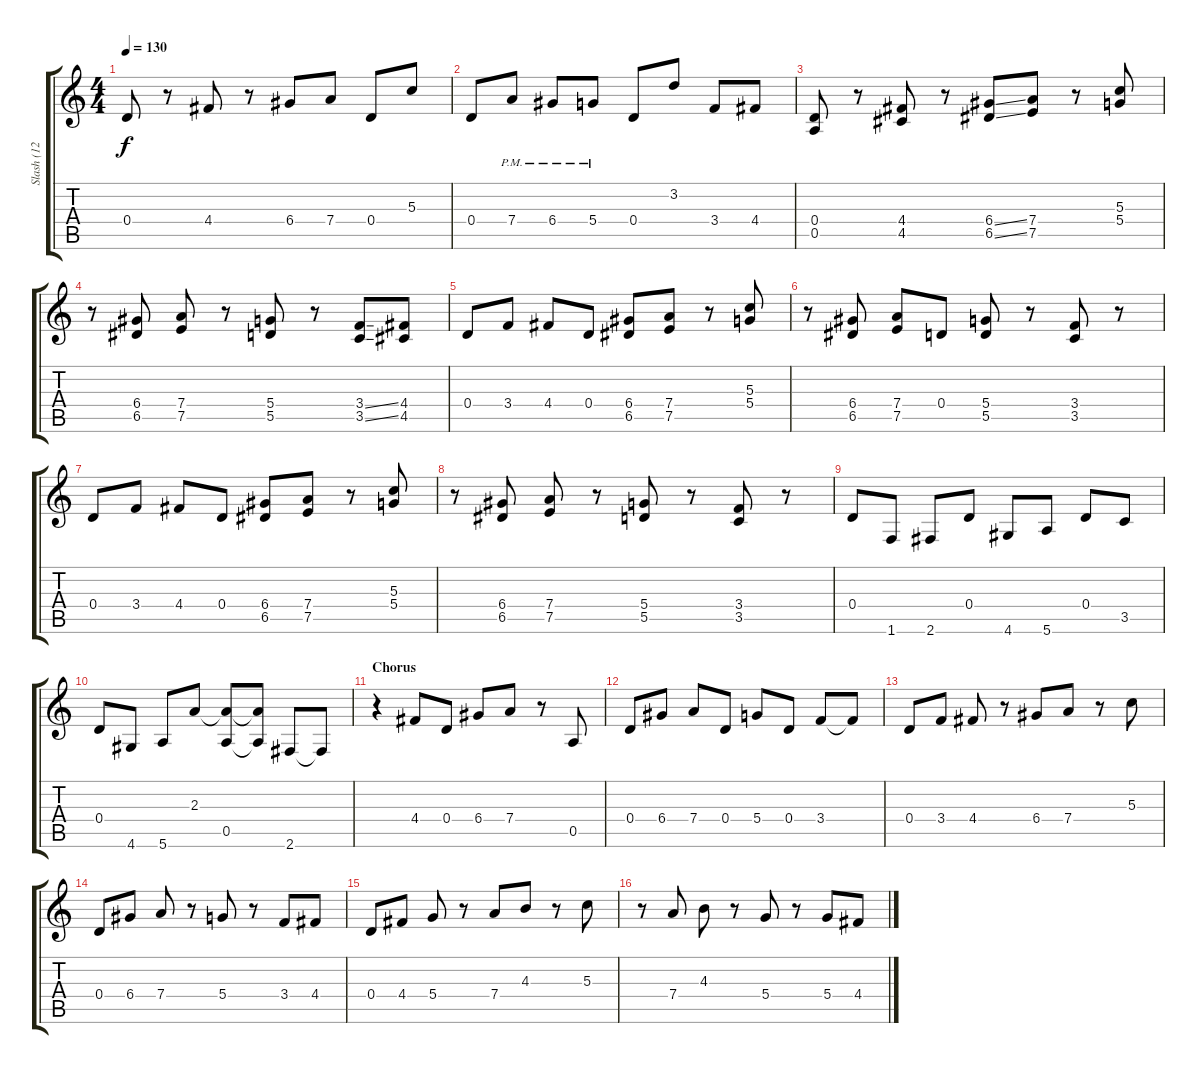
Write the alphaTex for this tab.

\track ("Slash (12 string acoustic)" "Slash (12 ") {instrument acousticguitarsteel}
\staff {score tabs}
\tuning (E4 B3 G3 D3 A2 E2) {hide}
\ts (4 4)
\tempo 130
\clef g2
\ks c
0.4.8{dy f} r.8 4.4.8 r.8 6.4.8 7.4.8 0.4.8 5.3.8 |
0.4.8 7.4{pm}.8 6.4{pm}.8 5.4{pm}.8 0.4.8 3.2.8 3.4.8 4.4.8 |
(0.4 0.5).8 r.8 (4.4 4.5).8 r.8 (6.4{ss} 6.5{ss}).8 (7.4 7.5).8 r.8 (5.3 5.4).8 |
r.8 (6.4 6.5).8 (7.4 7.5).8 r.8 (5.4 5.5).8 r.8 (3.4{ss} 3.5{ss}).8 (4.4 4.5).8 |
0.4.8 3.4.8 4.4.8 0.4.8 (6.4 6.5).8 (7.4 7.5).8 r.8 (5.3 5.4).8 |
r.8 (6.4 6.5).8 (7.4 7.5).8 0.4.8 (5.4 5.5).8 r.8 (3.4 3.5).8 r.8 |
0.4.8 3.4.8 4.4.8 0.4.8 (6.4 6.5).8 (7.4 7.5).8 r.8 (5.3 5.4).8 |
r.8 (6.4 6.5).8 (7.4 7.5).8 r.8 (5.4 5.5).8 r.8 (3.4 3.5).8 r.8 |
0.4.8 1.6.8 2.6.8 0.4.8 4.6.8 5.6.8 0.4.8 3.5.8 |
0.4.8 4.6.8 5.6.8 2.3.8 (2.3{t} 0.5).8 (2.3{t} 0.5{t}).8 2.6.8 2.6{t}.8 |
\section ("" "Chorus")
r.4{volume 16} 4.4.8 0.4.8 6.4.8 7.4.8 r.8 0.5.8 |
0.4.8 6.4.8 7.4.8 0.4.8 5.4.8 0.4.8 3.4.8 3.4{t}.8 |
0.4.8 3.4.8 4.4.8 r.8 6.4.8 7.4.8 r.8 5.3.8 |
0.4.8 6.4.8 7.4.8 r.8 5.4.8 r.8 3.4.8 4.4.8 |
0.4.8 4.4.8 5.4.8 r.8 7.4.8 4.3.8 r.8 5.3.8 |
r.8 7.4.8 4.3.8 r.8 5.4.8 r.8 5.4.8 4.4.8
